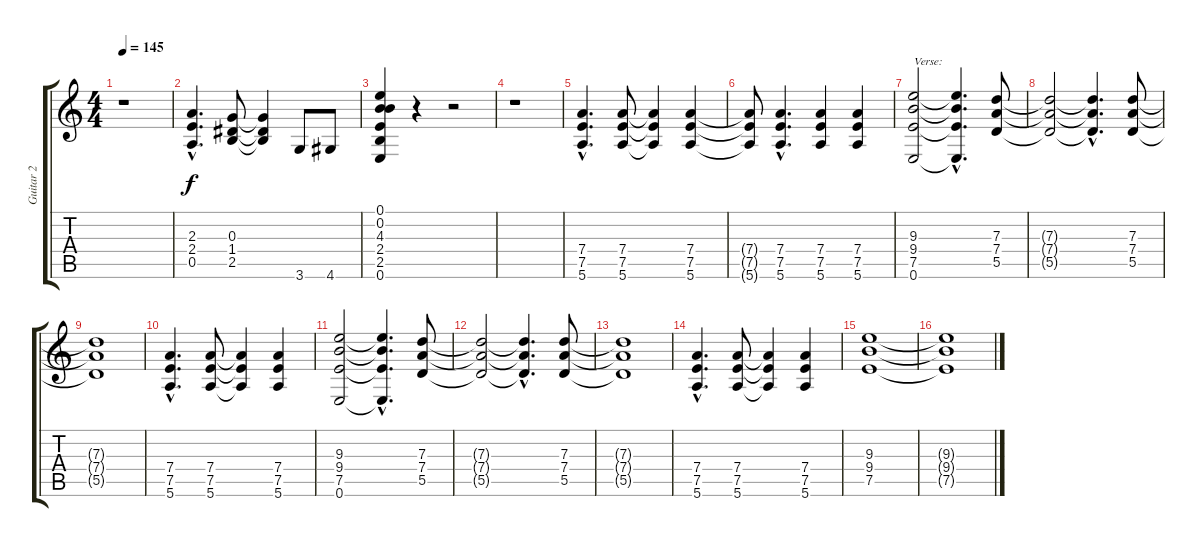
\track ("Guitar 2" "Guitar 2") {instrument distortionguitar}
\staff {score tabs}
\tuning (E4 B3 G3 D3 A2 E2) {hide}
\ts (4 4)
\tempo 145
\clef g2
\ks c
r.1{dy f} |
(2.3{hac} 2.4{hac} 0.5{hac}).4{d} (0.3 1.4 2.5).8 (0.3{t} 1.4{t} 2.5{t}).4 3.6.8 4.6.8 |
(0.1 0.2 4.3 2.4 2.5 0.6).4 r.4 r.2 |
r.1 |
(7.4{hac} 7.5{hac} 5.6{hac}).4{d} (7.4 7.5 5.6).8 (7.4{t} 7.5{t} 5.6{t}).4 (7.4 7.5 5.6).4 |
(7.4{t} 7.5{t} 5.6{t}).8 (7.4{hac} 7.5{hac} 5.6{hac}).4{d} (7.4 7.5 5.6).4 (7.4 7.5 5.6).4 |
(9.3 9.4 7.5 0.6).2{txt "Verse:"} (9.3{hac t} 9.4{hac t} 7.5{hac t} 0.6{hac t}).4{d} (7.3 7.4 5.5).8 |
(7.3{t} 7.4{t} 5.5{t}).2 (7.3{hac t} 7.4{hac t} 5.5{hac t}).4{d} (7.3 7.4 5.5).8 |
(7.3{t} 7.4{t} 5.5{t}).1 |
(7.4{hac} 7.5{hac} 5.6{hac}).4{d} (7.4 7.5 5.6).8 (7.4{t} 7.5{t} 5.6{t}).4 (7.4 7.5 5.6).4 |
(9.3 9.4 7.5 0.6).2 (9.3{hac t} 9.4{hac t} 7.5{hac t} 0.6{hac t}).4{d} (7.3 7.4 5.5).8 |
(7.3{t} 7.4{t} 5.5{t}).2 (7.3{hac t} 7.4{hac t} 5.5{hac t}).4{d} (7.3 7.4 5.5).8 |
(7.3{t} 7.4{t} 5.5{t}).1 |
(7.4{hac} 7.5{hac} 5.6{hac}).4{d} (7.4 7.5 5.6).8 (7.4{t} 7.5{t} 5.6{t}).4 (7.4 7.5 5.6).4 |
(9.3 9.4 7.5).1{volume 12} |
(9.3{t} 9.4{t} 7.5{t}).1
